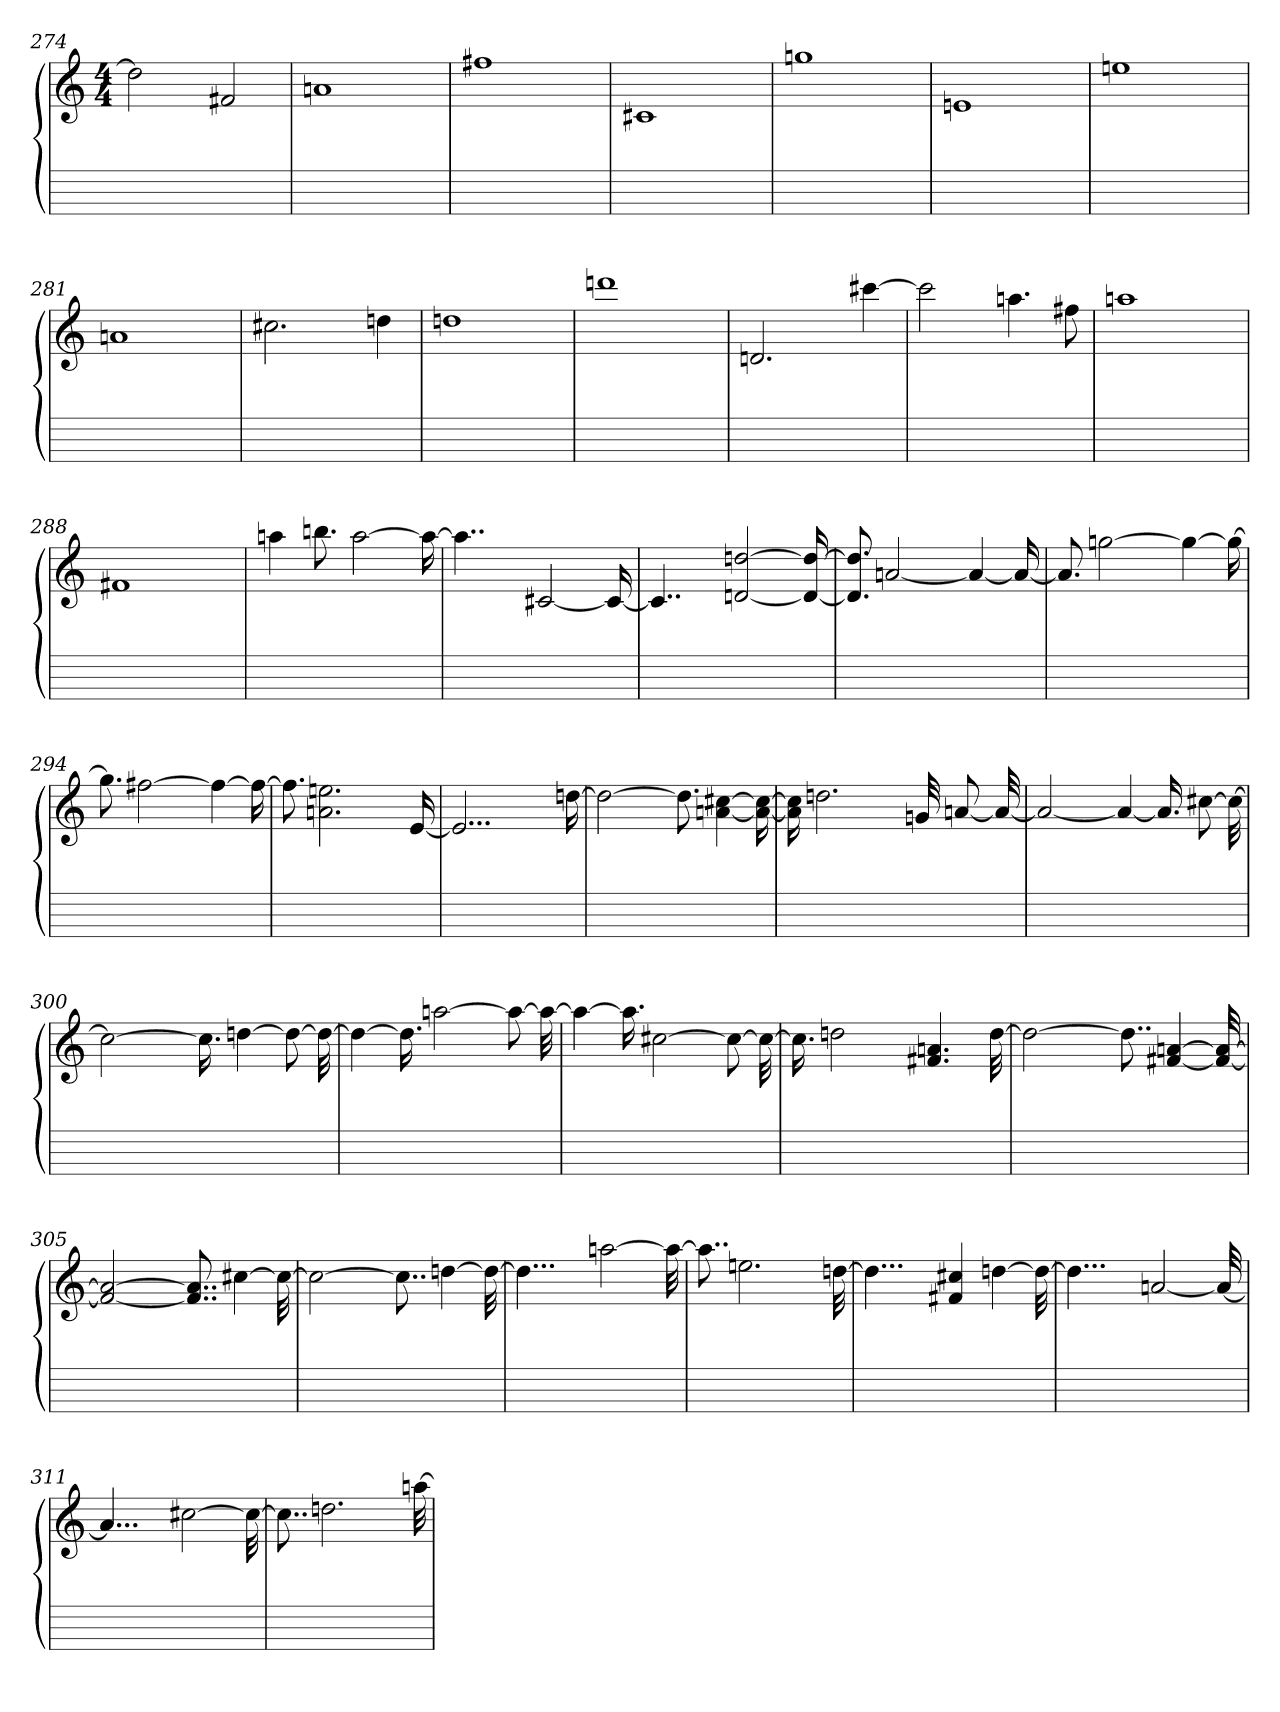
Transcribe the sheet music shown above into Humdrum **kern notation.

**kern	**kern
*part2	*part1
*staff2	*staff1
*	*clefG2
*	*M4/4
=274	=274
4ryy	2dd]
2.ryy	.
.	2f#X
=275	=275
4ryy	1an
2.ryy	.
=276	=276
4ryy	1ff#X
2.ryy	.
=277	=277
4ryy	1c#X
2.ryy	.
=278	=278
4ryy	1ggn
2.ryy	.
=279	=279
4ryy	1en
2.ryy	.
=280	=280
4ryy	1een
2.ryy	.
=281	=281
4ryy	1an
2.ryy	.
=282	=282
4ryy	2.cc#X
2.ryy	.
.	4ddn
=283	=283
4ryy	1ddn
2.ryy	.
=284	=284
4ryy	1dddn
2.ryy	.
=285	=285
4ryy	2.dn
2.ryy	.
.	[4ccc#X
=286	=286
4ryy	2ccc#]
2.ryy	.
.	4.aan
.	8ff#X
=287	=287
4ryy	1aan
2.ryy	.
=288	=288
4ryy	1f#X
2.ryy	.
=289	=289
4ryy	4aan
2.ryy	8.bbn
.	[2aa
.	16aa_
=290	=290
4ryy	4..aa]
2.ryy	.
.	[2c#X
.	16c#_
=291	=291
4ryy	4..c#]
2.ryy	.
.	[2ddn [2dn
.	16dd_ 16d_
=292	=292
4ryy	8.dd] 8.d]
.	[2an
2.ryy	.
.	4a_
.	16a_
=293	=293
4ryy	8.a]
.	[2ggn
2.ryy	.
.	4gg_
.	16gg_
=294	=294
4ryy	8.gg]
.	[2ff#X
2.ryy	.
.	4ff#_
.	16ff#_
=295	=295
4ryy	8.ff#]
.	2.an 2.een
2.ryy	.
.	[16e
=296	=296
4ryy	2...e]
2.ryy	.
.	[16ddn
=297	=297
4ryy	2dd_
2.ryy	.
.	8.dd]
.	[4an [4cc#X
.	16a_ 16cc#_
=298	=298
4ryy	16a] 16cc#]
.	2.ddn
2.ryy	.
.	32gn
.	[8an
.	32a_
=299	=299
4ryy	2a_
2.ryy	.
.	4a_
.	16.a]
.	[8cc#X
.	32cc#_
=300	=300
4ryy	2cc#_
2.ryy	.
.	16.cc#]
.	[4ddn
.	8dd_
.	32dd_
=301	=301
4ryy	4dd_
2.ryy	16.dd]
.	[2aan
.	8aa_
.	32aa_
=302	=302
4ryy	4aa_
2.ryy	16.aa]
.	[2cc#X
.	8cc#_
.	32cc#_
=303	=303
4ryy	16.cc#]
.	2ddn
2.ryy	.
.	4.an 4.f#X
.	[32dd
=304	=304
4ryy	2dd_
2.ryy	.
.	8..dd]
.	[4f#X [4an
.	32f#_ 32a_
=305	=305
4ryy	2f#_ 2a_
2.ryy	.
.	8..f#] 8..a]
.	[4cc#X
.	32cc#_
=306	=306
4ryy	2cc#_
2.ryy	.
.	8..cc#]
.	[4ddn
.	32dd_
=307	=307
4ryy	4...dd]
2.ryy	.
.	[2aan
.	32aa_
=308	=308
4ryy	8..aa]
.	2.een
2.ryy	.
.	[32ddn
=309	=309
4ryy	4...dd]
2.ryy	.
.	4cc#X 4f#X
.	[4ddn
.	32dd_
=310	=310
4ryy	4...dd]
2.ryy	.
.	[2an
.	32a_
=311	=311
4ryy	4...a]
2.ryy	.
.	[2cc#X
.	32cc#_
=312	=312
4ryy	8..cc#]
.	2.ddn
2.ryy	.
.	[32aan
=	=
*-	*-
